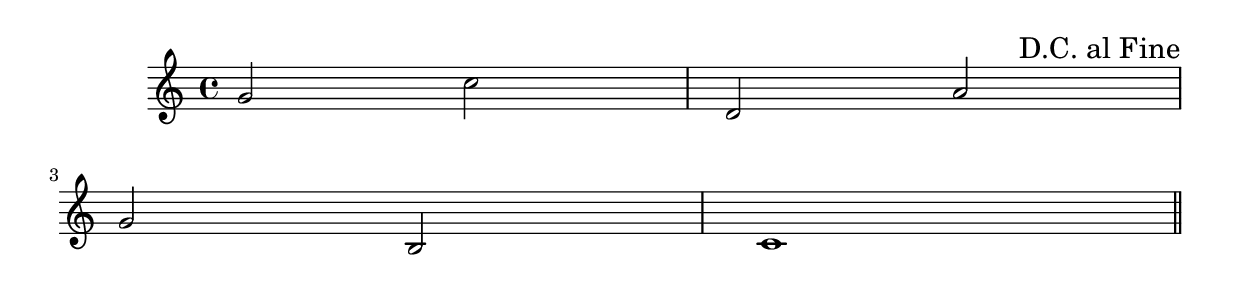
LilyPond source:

%% DO NOT EDIT this file manually; it is automatically
%% generated from LSR http://lsr.dsi.unimi.it
%% Make any changes in LSR itself, or in Documentation/snippets/new/ ,
%% and then run scripts/auxiliar/makelsr.py
%%
%% This file is in the public domain.
\version "2.12.2"

\header {
  lsrtags = "text"

%% Translation of GIT committish: 91eeed36c877fe625d957437d22081721c8c6345

  texidoces = "

Se pueden imprimir marcas al final de la línea actual, en vez de al
principio de la línea siguiente.  En estos casos, puede ser preferible
alinear el borde derecho de la marca con la línea divisoria.

"
  doctitlees = "Imprimir marcas al final de una línea"
%% Translation of GIT committish: 4ab2514496ac3d88a9f3121a76f890c97cedcf4e
  texidocfr = "
Les indications textuelles peuvent être imprimées à la fin d'une ligne
plutôt qu'en tête de la suivante.  Pensez alors à aligner l'extrémité
droite de l'indication sur la barre de mesure.

"
  doctitlefr = "Indication texuelle en fin de ligne"


  texidoc = "
Marks can be printed at the end of the current line, instead of the
beginning of the following line.  In such cases, it might be preferable
to align the right end of the mark with the bar line.

"
  doctitle = "Printing marks at the end of a line"
} % begin verbatim

\relative c'' {
  g2 c
  d,2 a'
  \once \override Score.RehearsalMark #'break-visibility = #end-of-line-visible
  \once \override Score.RehearsalMark #'self-alignment-X = #RIGHT
  \mark "D.C. al Fine"
  \break
  g2 b,
  c1 \bar "||"
}

